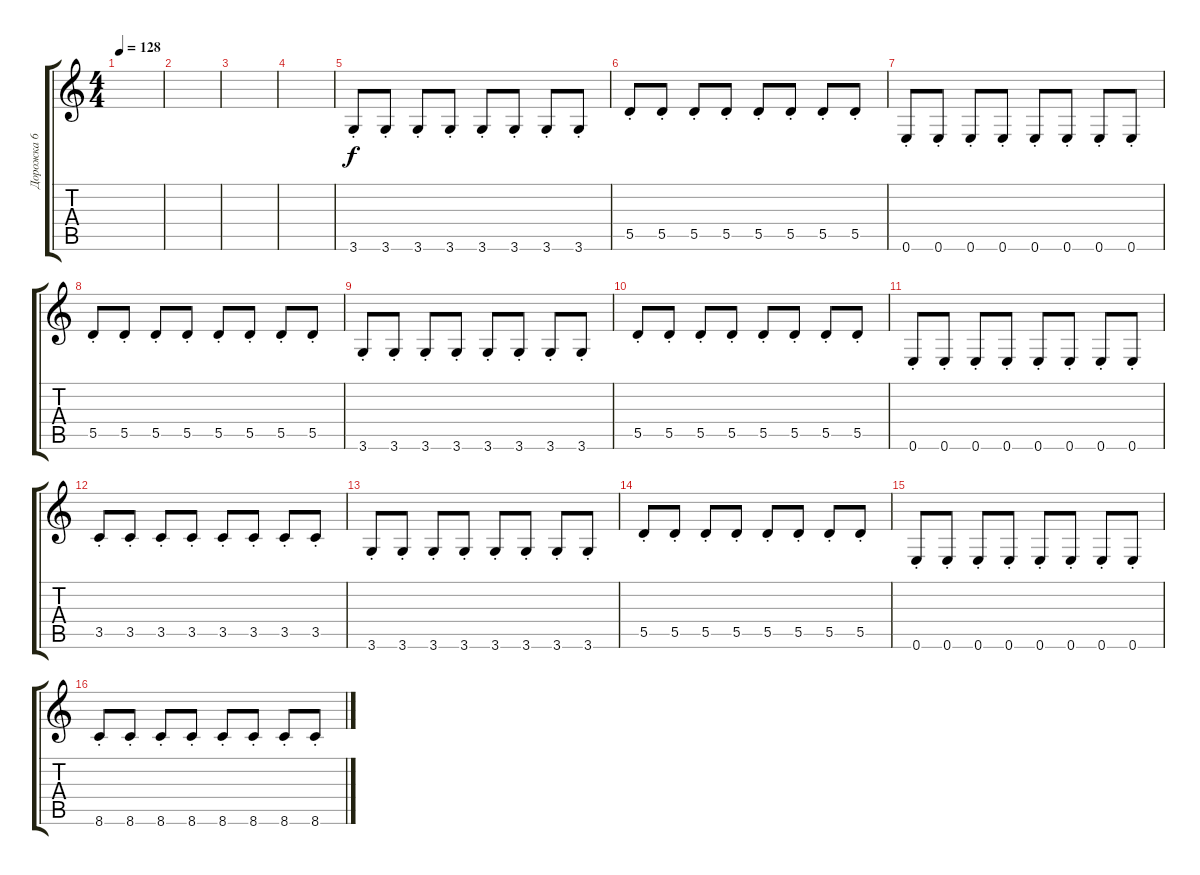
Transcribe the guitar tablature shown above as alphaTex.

\track ("Дорожка 6" "Дорожка 6") {instrument distortionguitar}
\staff {score tabs}
\tuning (E4 B3 G3 D3 A2 E2) {hide}
\ts (4 4)
\tempo 128
\clef g2
\ks c
|
|
|
|
3.6{st}.8 3.6{st}.8 3.6{st}.8 3.6{st}.8 3.6{st}.8 3.6{st}.8 3.6{st}.8 3.6{st}.8 |
5.5{st}.8 5.5{st}.8 5.5{st}.8 5.5{st}.8 5.5{st}.8 5.5{st}.8 5.5{st}.8 5.5{st}.8 |
0.6{st}.8 0.6{st}.8 0.6{st}.8 0.6{st}.8 0.6{st}.8 0.6{st}.8 0.6{st}.8 0.6{st}.8 |
5.5{st}.8 5.5{st}.8 5.5{st}.8 5.5{st}.8 5.5{st}.8 5.5{st}.8 5.5{st}.8 5.5{st}.8 |
3.6{st}.8 3.6{st}.8 3.6{st}.8 3.6{st}.8 3.6{st}.8 3.6{st}.8 3.6{st}.8 3.6{st}.8 |
5.5{st}.8 5.5{st}.8 5.5{st}.8 5.5{st}.8 5.5{st}.8 5.5{st}.8 5.5{st}.8 5.5{st}.8 |
0.6{st}.8 0.6{st}.8 0.6{st}.8 0.6{st}.8 0.6{st}.8 0.6{st}.8 0.6{st}.8 0.6{st}.8 |
3.5{st}.8 3.5{st}.8 3.5{st}.8 3.5{st}.8 3.5{st}.8 3.5{st}.8 3.5{st}.8 3.5{st}.8 |
3.6{st}.8 3.6{st}.8 3.6{st}.8 3.6{st}.8 3.6{st}.8 3.6{st}.8 3.6{st}.8 3.6{st}.8 |
5.5{st}.8 5.5{st}.8 5.5{st}.8 5.5{st}.8 5.5{st}.8 5.5{st}.8 5.5{st}.8 5.5{st}.8 |
0.6{st}.8 0.6{st}.8 0.6{st}.8 0.6{st}.8 0.6{st}.8 0.6{st}.8 0.6{st}.8 0.6{st}.8 |
8.6{st}.8 8.6{st}.8 8.6{st}.8 8.6{st}.8 8.6{st}.8 8.6{st}.8 8.6{st}.8 8.6{st}.8
